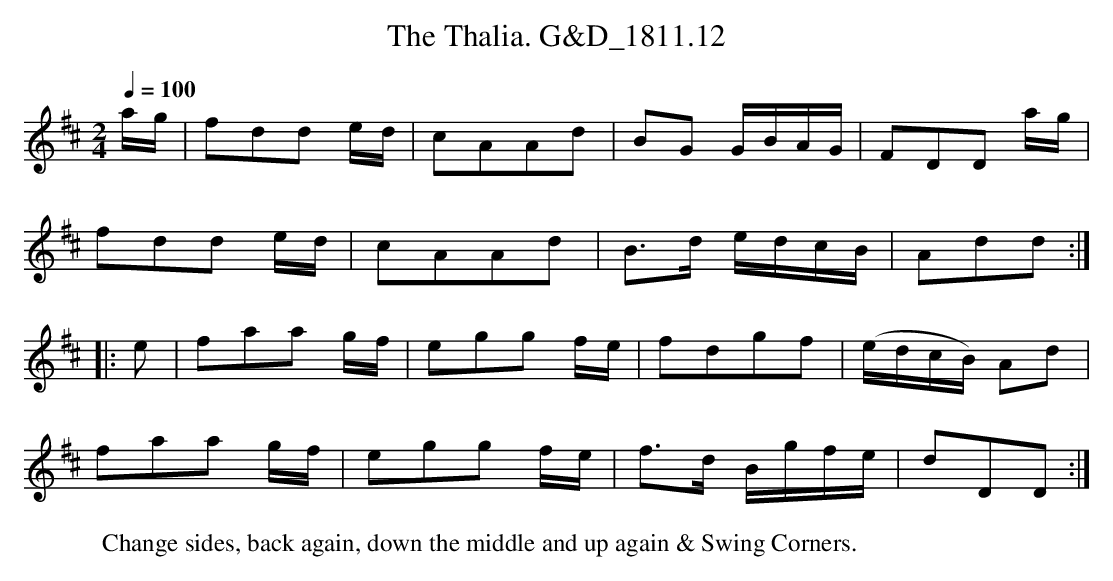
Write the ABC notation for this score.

X:1
T:Thalia. G&D_1811.12, The
M:2/4
L:1/8
Q:1/4=100
W:Change sides, back again, down the middle and up again & Swing Corners.
K:D
a/g/|fdd e/d/|cAAd|BG G/B/A/G/|FDD a/g/|
fdd e/d/|cAAd|B>d e/d/c/B/|Add:|
|:e|faa g/f/|egg f/e/|fdgf|(e/d/c/B/) Ad|
faa g/f/|egg f/e/|f>d B/g/f/e/|dDD:|
